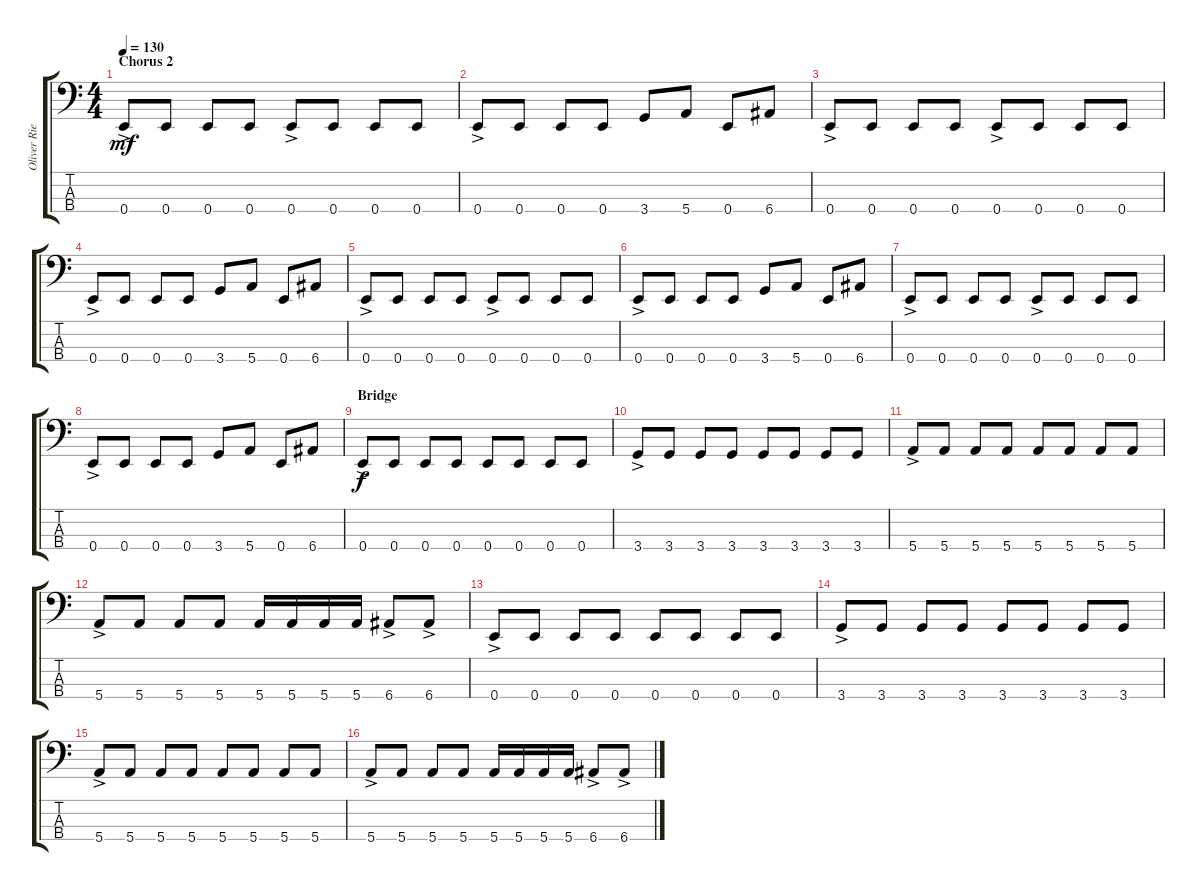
\track ("Oliver Riedel" "Oliver Rie") {instrument electricbasspick}
\staff {score tabs}
\tuning (G2 D2 A1 E1) {hide}
\ts (4 4)
\section ("" "Chorus 2")
\tempo 130
\clef f4
\ks c
0.4{ac}.8{dy mf} 0.4.8 0.4.8 0.4.8 0.4{ac}.8 0.4.8 0.4.8 0.4.8 |
0.4{ac}.8 0.4.8 0.4.8 0.4.8 3.4.8 5.4.8 0.4.8 6.4.8 |
0.4{ac}.8 0.4.8 0.4.8 0.4.8 0.4{ac}.8 0.4.8 0.4.8 0.4.8 |
0.4{ac}.8 0.4.8 0.4.8 0.4.8 3.4.8 5.4.8 0.4.8 6.4.8 |
0.4{ac}.8 0.4.8 0.4.8 0.4.8 0.4{ac}.8 0.4.8 0.4.8 0.4.8 |
0.4{ac}.8 0.4.8 0.4.8 0.4.8 3.4.8 5.4.8 0.4.8 6.4.8 |
0.4{ac}.8 0.4.8 0.4.8 0.4.8 0.4{ac}.8 0.4.8 0.4.8 0.4.8 |
0.4{ac}.8 0.4.8 0.4.8 0.4.8 3.4.8 5.4.8 0.4.8 6.4.8 |
\section ("" "Bridge")
0.4{ac}.8{dy f} 0.4.8 0.4.8 0.4.8 0.4.8 0.4.8 0.4.8 0.4.8 |
3.4{ac}.8 3.4.8 3.4.8 3.4.8 3.4.8 3.4.8 3.4.8 3.4.8 |
5.4{ac}.8 5.4.8 5.4.8 5.4.8 5.4.8 5.4.8 5.4.8 5.4.8 |
5.4{ac}.8 5.4.8 5.4.8 5.4.8 5.4.16 5.4.16 5.4.16 5.4.16 6.4{ac}.8 6.4{ac}.8 |
0.4{ac}.8 0.4.8 0.4.8 0.4.8 0.4.8 0.4.8 0.4.8 0.4.8 |
3.4{ac}.8 3.4.8 3.4.8 3.4.8 3.4.8 3.4.8 3.4.8 3.4.8 |
5.4{ac}.8 5.4.8 5.4.8 5.4.8 5.4.8 5.4.8 5.4.8 5.4.8 |
5.4{ac}.8 5.4.8 5.4.8 5.4.8 5.4.16 5.4.16 5.4.16 5.4.16 6.4{ac}.8 6.4{ac}.8
